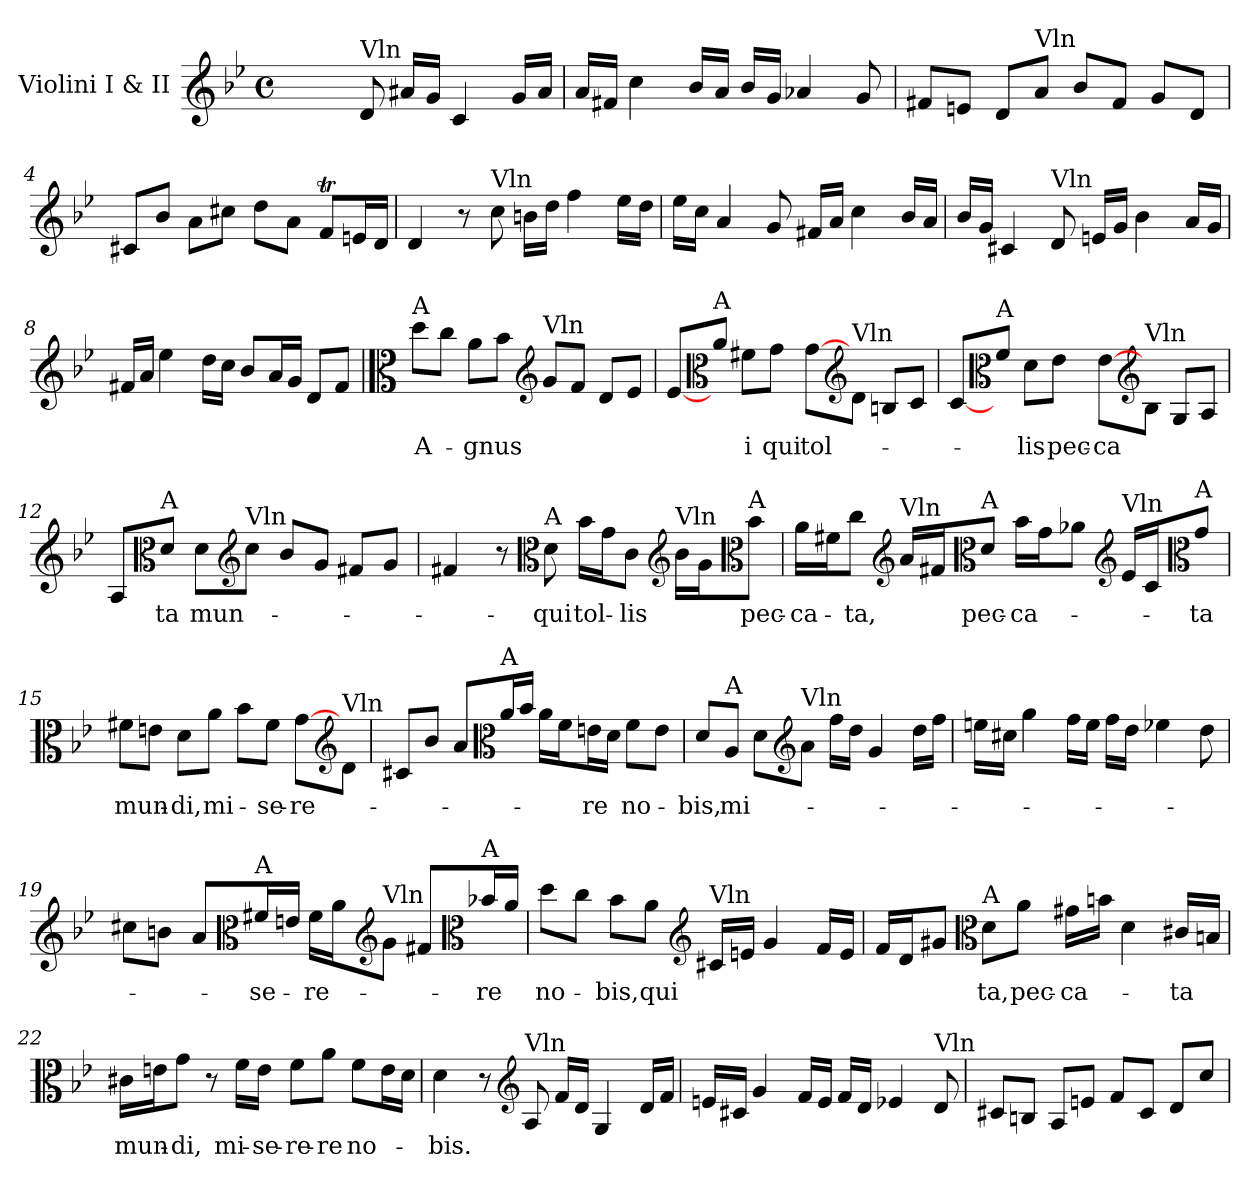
**kern	**text
*part1	*part1
*staff1	*staff1
*I"Violini I &amp; II	*
*clefG2	*
*k[b-e-]	*
*M4/4	*
*met(c)	*
*MM60	*
=1	=1
4.ryy	.
!LO:TX:a:t=Vln	!
8d	.
16a#X/LL	.
16g/JJ	.
4c	.
16g/LL	.
16a#/JJ	.
=2	=2
16a/LL	.
16f#X/JJ	.
4cc	.
16b-/LL	.
16a/JJ	.
16b-/LL	.
16g/JJ	.
4a-X	.
8g	.
=3	=3
8f#X/L	.
8en/J	.
8d/L	.
!LO:TX:a:t=Vln	!
8a/J	.
8b-/L	.
8f#/J	.
8g/L	.
8d/J	.
=4	=4
8c#X/L	.
8b-/J	.
8a\L	.
8cc#X\J	.
8dd\L	.
8a\J	.
8fT/L	.
16en/L	.
16d/JJ	.
=5	=5
4d	.
8r	.
!LO:TX:a:t=Vln	!
8cc	.
16bn\LL	.
16dd\JJ	.
4ff	.
16ee-\LL	.
16dd\JJ	.
=6	=6
16ee-\LL	.
16cc\JJ	.
4a	.
8g	.
16f#X/LL	.
16a/JJ	.
4cc	.
16b-/LL	.
16a/JJ	.
=7	=7
16b-/LL	.
16g/JJ	.
4c#X	.
!LO:TX:a:t=Vln	!
8d	.
16en/LL	.
16g/JJ	.
4b-	.
16a/LL	.
16g/JJ	.
=8	=8
16f#X/LL	.
16a/JJ	.
4ee-	.
16dd\LL	.
16cc\JJ	.
8b-/L	.
16a/L	.
16g/JJ	.
8d/L	.
8f#/J	.
=9	=9
*clefC3	*
!LO:TX:a:t=A	!
8dd\L	A-
8cc\J	.
8a\L	-gnus
8b-\J	.
*clefG2	*
!LO:TX:a:t=Vln	!
8g/L	.
8f/J	.
8d/L	.
8e-/J	.
=10	=10
[8e-/L	.
*clefC3	*
!LO:TX:a:t=A	!
8a/J	.
8f#X\L	-i
8g\J	qui
[8g\L	tol-
*clefG2	*
!LO:TX:a:t=Vln	!
8d\J	.
8Bn/L	.
8c/J	.
=11	=11
[8c/L	.
*clefC3	*
!LO:TX:a:t=A	!
8f/J	.
8d\L	-lis
8e-\J	pec-
[8e-\L	-ca
*clefG2	*
!LO:TX:a:t=Vln	!
8B-\J	.
8G/L	.
8A/J	.
=12	=12
8A/L	.
*clefC3	*
!LO:TX:a:t=A	!
8d/J	ta
8d\L	mun-
*clefG2	*
!LO:TX:a:t=Vln	!
8cc\J	.
8b-/L	.
8g/J	.
8f#X/L	.
8g/J	.
=13	=13
4f#X	.
8r	.
*clefC3	*
!LO:TX:a:t=A	!
8d	qui
16b-\LL	tol-
16g\J	.
8c\J	-lis
*clefG2	*
!LO:TX:a:t=Vln	!
16b-\LL	.
16g\J	.
*clefC3	*
!LO:TX:a:t=A	!
8b-\J	pec-
=14	=14
16a\LL	-ca-
16f#X\J	.
8cc\J	-ta,
*clefG2	*
!LO:TX:a:t=Vln	!
16a/LL	.
16f#X/J	.
*clefC3	*
!LO:TX:a:t=A	!
8d/J	pec-
16b-\LL	-ca-
16g\J	.
8a-X\J	.
*clefG2	*
!LO:TX:a:t=Vln	!
16e-/LL	.
16c/J	.
*clefC3	*
!LO:TX:a:t=A	!
8g/J	-ta
=15	=15
8f#X\L	mun-
8en\J	.
8d\L	-di,
8a\J	mi-
8b-\L	.
8f#\J	-se-
[8g\L	-re-
*clefG2	*
!LO:TX:a:t=Vln	!
8d\J	.
=16	=16
8c#X/L	.
8b-/J	.
8a/L	.
*clefC3	*
!LO:TX:a:t=A	!
16a/L	.
16b-/JJ	.
16a\LL	.
16f\J	.
16en\L	-re
16d\JJ	.
8f\L	no-
8e\J	.
=17	=17
8d/L	-bis,
!LO:TX:a:t=A	!
8A/J	mi-
8d\L	.
*clefG2	*
!LO:TX:a:t=Vln	!
8a\J	.
16ff\LL	.
16dd\JJ	.
4g	.
16dd\LL	.
16ff\JJ	.
=18	=18
16een\LL	.
16cc#X\JJ	.
4gg	.
16ff\LL	.
16ee\JJ	.
16ff\LL	.
16dd\JJ	.
4ee-X	.
8dd	.
=19	=19
8cc#X\L	.
8bn\J	.
8a/L	.
*clefC3	*
!LO:TX:a:t=A	!
16f#X/L	-se-
16en/JJ	.
16f#\LL	-re-
16a\J	.
*clefG2	*
!LO:TX:a:t=Vln	!
8g\J	.
8f#X/L	.
*clefC3	*
!LO:TX:a:t=A	!
16b-/L	-re
16a/JJ	.
=20	=20
8dd\L	no-
8cc\J	.
8b-\L	-bis,
8a\J	qui
*clefG2	*
!LO:TX:a:t=Vln	!
16c#X/LL	.
16en/JJ	.
4g	.
16f/LL	.
16e/JJ	.
=21	=21
16f/LL	.
16d/J	.
8g#X/J	.
*clefC3	*
!LO:TX:a:t=A	!
8d\L	-ta,
8a\J	pec-
16g#X\LL	-ca-
16bn\JJ	.
4d	.
16c#X/LL	-ta
16Bn/JJ	.
=22	=22
16c#X\LL	mun-
16en\J	.
8g\J	-di,
8r	.
16f\LL	mi-
16e\JJ	-se-
8f\L	-re-
8a\J	-re
8f\L	no-
16e\L	.
16d\JJ	.
=23	=23
4d	-bis.
8r	.
*clefG2	*
!LO:TX:a:t=Vln	!
8A	.
16f/LL	.
16d/JJ	.
4G	.
16d/LL	.
16f/JJ	.
=24	=24
16en/LL	.
16c#X/JJ	.
4g	.
16f/LL	.
16e/JJ	.
16f/LL	.
16d/JJ	.
4e-X	.
!LO:TX:a:t=Vln	!
8d	.
=25	=25
8c#X/L	.
8Bn/J	.
8A/L	.
8en/J	.
8f/L	.
8c#/J	.
8d/L	.
8cc/J	.
=	=
*-	*-
